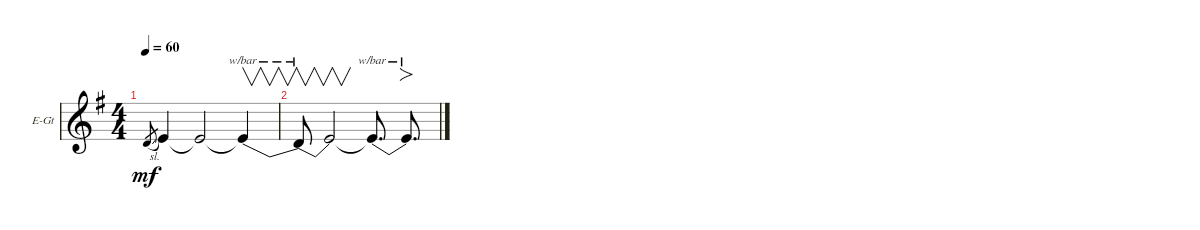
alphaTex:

\defaultSystemsLayout 4
\bracketExtendMode groupsimilarinstruments
\firstSystemTrackNameOrientation horizontal
\otherSystemsTrackNameOrientation horizontal
\track ("Electric Guitar (Manny Charlton)" "E-Gt") {instrument electricguitarclean}
\staff {score}
\tuning (E4 B3 G3 D3 A2 E2)
\ts (4 4)
\tempo 60
\clef g2
\ks eminor
10.6{sl}.8{gr dy mf} 12.6.4 12.6{t}.2 12.6{t}.4{v tbe (dive default 0 0 45 -4)} |
12.6{t}.8{v tbe (dive default 0 -4 44.4 0)} 12.6{t}.2{v} 12.6{t}.8{d tbe (dive default 0 0 43.199999999999996 -12)} 12.6{t}.8{fo d tbe (hold default 0 0 60 0)}
